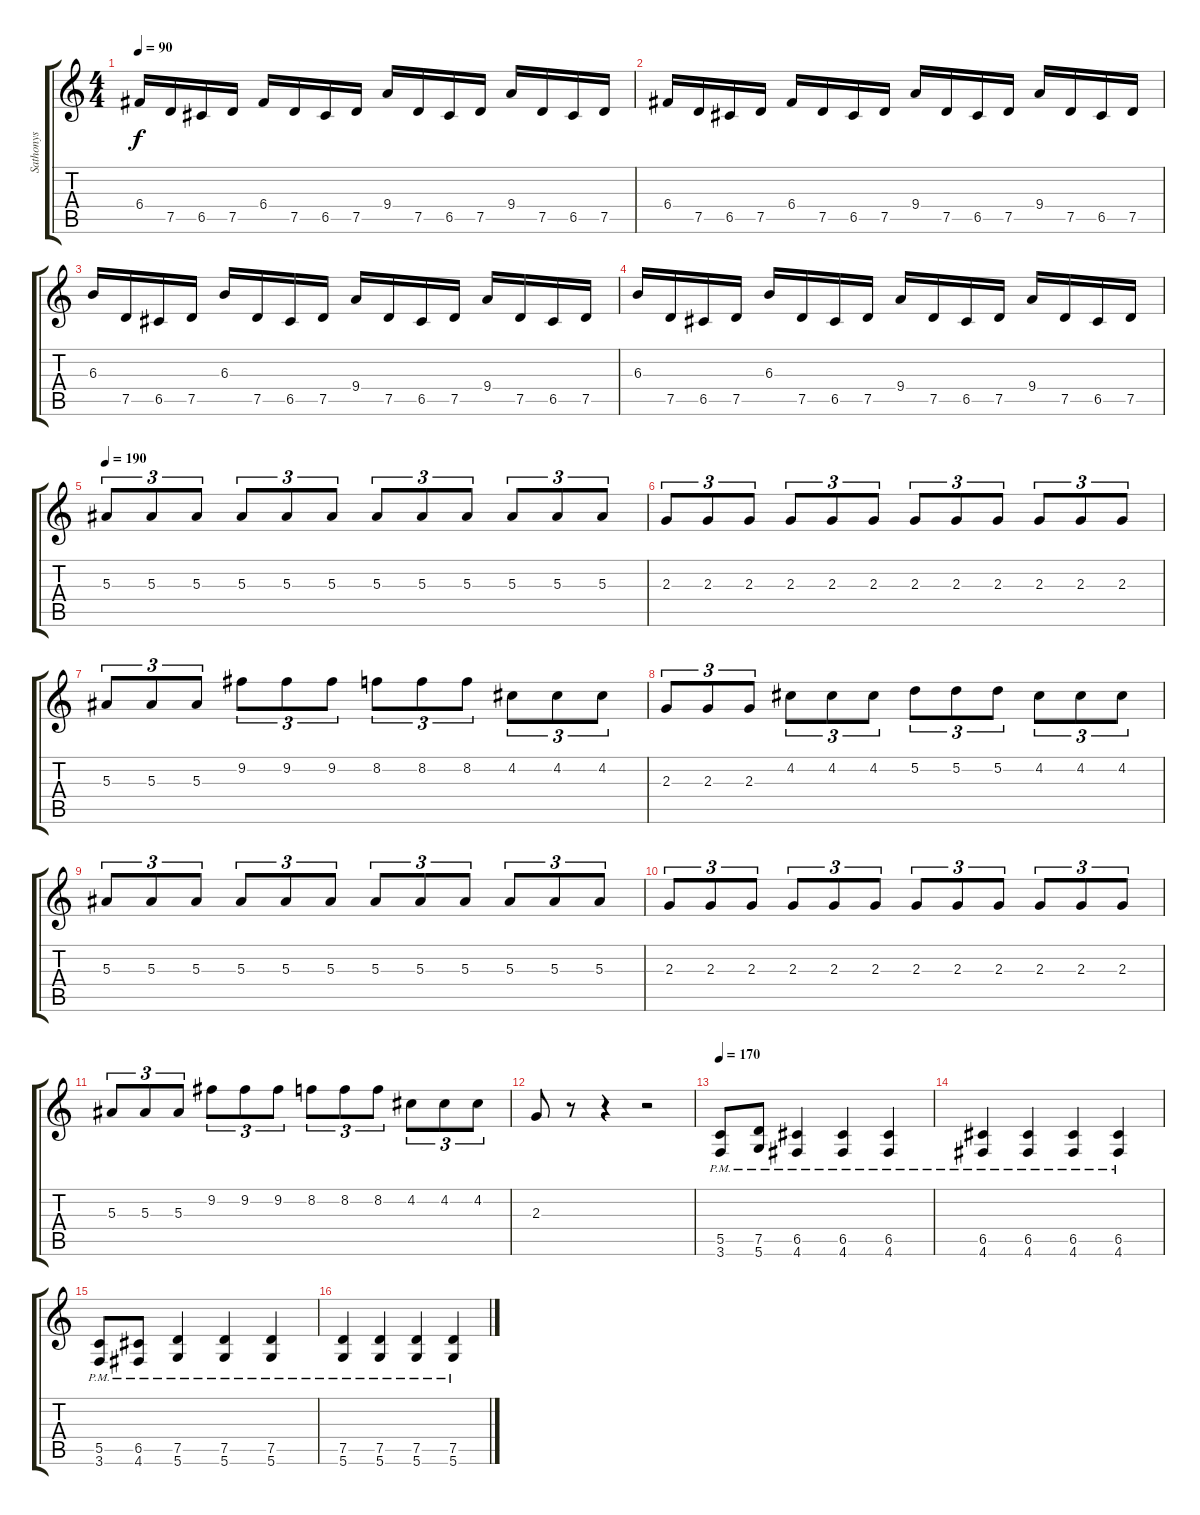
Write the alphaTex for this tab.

\track ("Sathonys" "Sathonys") {instrument distortionguitar}
\staff {score tabs}
\tuning (D4 A3 F3 C3 G2 D2) {hide}
\ts (4 4)
\tempo 90
\clef g2
\ks c
6.4.16{dy f} 7.5.16 6.5.16 7.5.16 6.4.16 7.5.16 6.5.16 7.5.16 9.4.16 7.5.16 6.5.16 7.5.16 9.4.16 7.5.16 6.5.16 7.5.16 |
6.4.16 7.5.16 6.5.16 7.5.16 6.4.16 7.5.16 6.5.16 7.5.16 9.4.16 7.5.16 6.5.16 7.5.16 9.4.16 7.5.16 6.5.16 7.5.16 |
6.3.16 7.5.16 6.5.16 7.5.16 6.3.16 7.5.16 6.5.16 7.5.16 9.4.16 7.5.16 6.5.16 7.5.16 9.4.16 7.5.16 6.5.16 7.5.16 |
6.3.16 7.5.16 6.5.16 7.5.16 6.3.16 7.5.16 6.5.16 7.5.16 9.4.16 7.5.16 6.5.16 7.5.16 9.4.16 7.5.16 6.5.16 7.5.16 |
\tempo 190
5.3.8{tu (3 2)} 5.3.8{tu (3 2)} 5.3.8{tu (3 2)} 5.3.8{tu (3 2)} 5.3.8{tu (3 2)} 5.3.8{tu (3 2)} 5.3.8{tu (3 2)} 5.3.8{tu (3 2)} 5.3.8{tu (3 2)} 5.3.8{tu (3 2)} 5.3.8{tu (3 2)} 5.3.8{tu (3 2)} |
2.3.8{tu (3 2)} 2.3.8{tu (3 2)} 2.3.8{tu (3 2)} 2.3.8{tu (3 2)} 2.3.8{tu (3 2)} 2.3.8{tu (3 2)} 2.3.8{tu (3 2)} 2.3.8{tu (3 2)} 2.3.8{tu (3 2)} 2.3.8{tu (3 2)} 2.3.8{tu (3 2)} 2.3.8{tu (3 2)} |
5.3.8{tu (3 2)} 5.3.8{tu (3 2)} 5.3.8{tu (3 2)} 9.2.8{tu (3 2)} 9.2.8{tu (3 2)} 9.2.8{tu (3 2)} 8.2.8{tu (3 2)} 8.2.8{tu (3 2)} 8.2.8{tu (3 2)} 4.2.8{tu (3 2)} 4.2.8{tu (3 2)} 4.2.8{tu (3 2)} |
2.3.8{tu (3 2)} 2.3.8{tu (3 2)} 2.3.8{tu (3 2)} 4.2.8{tu (3 2)} 4.2.8{tu (3 2)} 4.2.8{tu (3 2)} 5.2.8{tu (3 2)} 5.2.8{tu (3 2)} 5.2.8{tu (3 2)} 4.2.8{tu (3 2)} 4.2.8{tu (3 2)} 4.2.8{tu (3 2)} |
5.3.8{tu (3 2)} 5.3.8{tu (3 2)} 5.3.8{tu (3 2)} 5.3.8{tu (3 2)} 5.3.8{tu (3 2)} 5.3.8{tu (3 2)} 5.3.8{tu (3 2)} 5.3.8{tu (3 2)} 5.3.8{tu (3 2)} 5.3.8{tu (3 2)} 5.3.8{tu (3 2)} 5.3.8{tu (3 2)} |
2.3.8{tu (3 2)} 2.3.8{tu (3 2)} 2.3.8{tu (3 2)} 2.3.8{tu (3 2)} 2.3.8{tu (3 2)} 2.3.8{tu (3 2)} 2.3.8{tu (3 2)} 2.3.8{tu (3 2)} 2.3.8{tu (3 2)} 2.3.8{tu (3 2)} 2.3.8{tu (3 2)} 2.3.8{tu (3 2)} |
5.3.8{tu (3 2)} 5.3.8{tu (3 2)} 5.3.8{tu (3 2)} 9.2.8{tu (3 2)} 9.2.8{tu (3 2)} 9.2.8{tu (3 2)} 8.2.8{tu (3 2)} 8.2.8{tu (3 2)} 8.2.8{tu (3 2)} 4.2.8{tu (3 2)} 4.2.8{tu (3 2)} 4.2.8{tu (3 2)} |
2.3.8 r.8 r.4 r.2 |
\tempo 170
(5.5{pm} 3.6).8 (7.5{pm} 5.6).8 (6.5{pm} 4.6).4 (6.5{pm} 4.6).4 (6.5{pm} 4.6).4 |
(6.5{pm} 4.6).4 (6.5{pm} 4.6).4 (6.5{pm} 4.6).4 (6.5{pm} 4.6).4 |
(5.5{pm} 3.6).8 (6.5{pm} 4.6).8 (7.5{pm} 5.6).4 (7.5{pm} 5.6).4 (7.5{pm} 5.6).4 |
(7.5{pm} 5.6).4 (7.5{pm} 5.6).4 (7.5{pm} 5.6).4 (7.5{pm} 5.6).4
